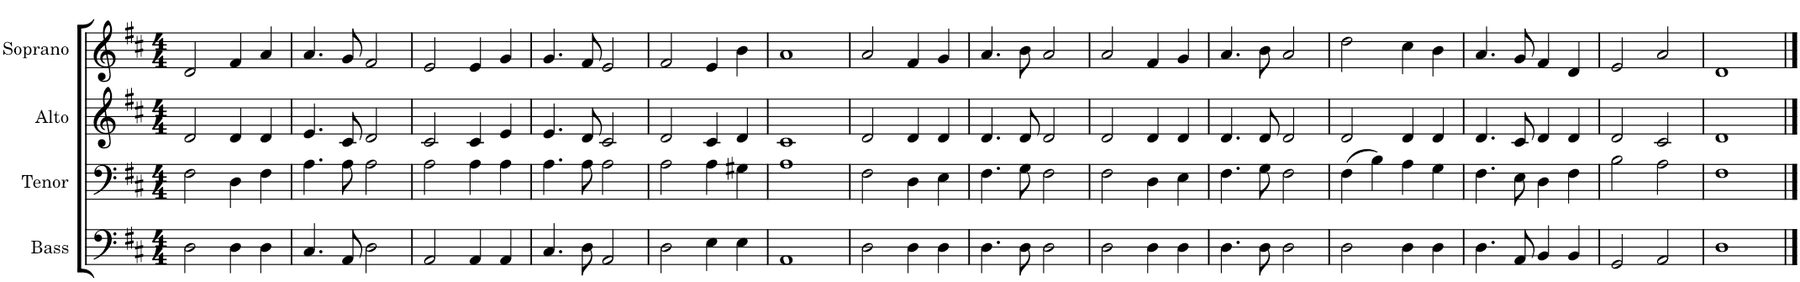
**kern	**kern	**kern	**kern
*part4	*part3	*part2	*part1
*staff4	*staff3	*staff2	*staff1
*I"Bass	*I"Tenor	*I"Alto	*I"Soprano
*I'B.	*I'T.	*I'A.	*I'S.
*clefF4	*clefF4	*clefG2	*clefG2
*k[f#c#]	*k[f#c#]	*k[f#c#]	*k[f#c#]
*M4/4	*M4/4	*M4/4	*M4/4
=1	=1	=1	=1
2D\	2F#\	2d/	2d/
4D\	4D\	4d/	4f#/
4D\	4F#\	4d/	4a/
=2	=2	=2	=2
4.C#/	4.A\	4.e/	4.a/
8AA/	8A\	8c#/	8g/
2D\	2A\	2d/	2f#/
=3	=3	=3	=3
2AA/	2A\	2c#/	2e/
4AA/	4A\	4c#/	4e/
4AA/	4A\	4e/	4g/
=4	=4	=4	=4
4.C#/	4.A\	4.e/	4.g/
8D\	8A\	8d/	8f#/
2AA/	2A\	2c#/	2e/
=5	=5	=5	=5
2D\	2A\	2d/	2f#/
4E\	4A\	4c#/	4e/
4E\	4G#X\	4d/	4b\
=6	=6	=6	=6
1AA	1A	1c#	1a
=7	=7	=7	=7
2D\	2F#\	2d/	2a/
4D\	4D\	4d/	4f#/
4D\	4E\	4d/	4g/
=8	=8	=8	=8
4.D\	4.F#\	4.d/	4.a/
8D\	8G\	8d/	8b\
2D\	2F#\	2d/	2a/
=9	=9	=9	=9
2D\	2F#\	2d/	2a/
4D\	4D\	4d/	4f#/
4D\	4E\	4d/	4g/
=10	=10	=10	=10
4.D\	4.F#\	4.d/	4.a/
8D\	8G\	8d/	8b\
2D\	2F#\	2d/	2a/
=11	=11	=11	=11
2D\	(4F#\	2d/	2dd\
.	4B\)	.	.
4D\	4A\	4d/	4cc#\
4D\	4G\	4d/	4b\
=12	=12	=12	=12
4.D\	4.F#\	4.d/	4.a/
8AA/	8E\	8c#/	8g/
4BB/	4D\	4d/	4f#/
4BB/	4F#\	4d/	4d/
=13	=13	=13	=13
2GG/	2B\	2d/	2e/
2AA/	2A\	2c#/	2a/
=14	=14	=14	=14
1D	1F#	1d	1d
==	==	==	==
*-	*-	*-	*-
